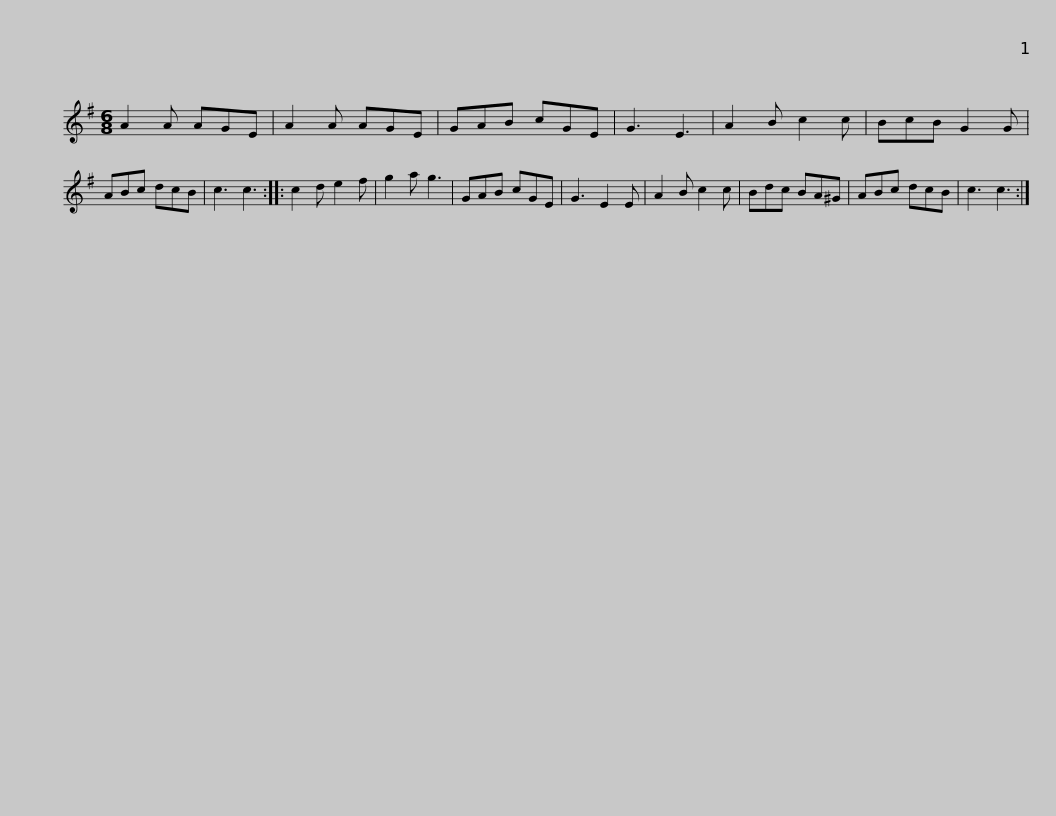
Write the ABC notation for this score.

X:1
L:1/8
M:6/8
I:linebreak $
K:G
V:1 treble
V:1
 A2 A AGE | A2 A AGE | GAB cGE | G3 E3 | A2 B c2 c | %5
 BcB G2 G | ABc dcB | c3 c3 :: c2 d e2 f |$ g2 a g3 | %10
 GAB cGE | G3 E2 E | A2 B c2 c | Bdc BA^G | ABc dcB | %15
 c3 c3 :| %16
